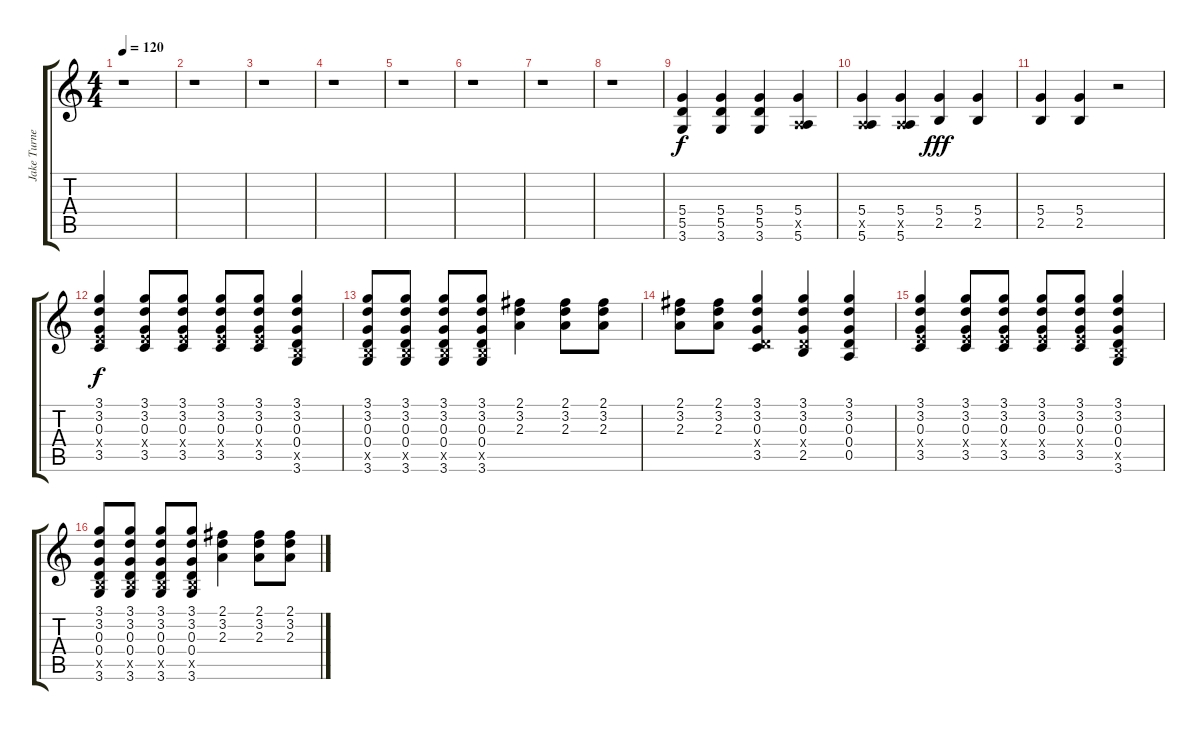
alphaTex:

\track ("Jake Turner" "Jake Turne") {instrument acousticguitarsteel}
\staff {score tabs}
\tuning (E4 B3 G3 D3 A2 E2) {hide}
\ts (4 4)
\tempo 120
\clef g2
\ks c
r.1{dy f} |
r.1 |
r.1 |
r.1 |
r.1 |
r.1 |
r.1 |
r.1 |
(5.4 5.5 3.6).4 (5.4 5.5 3.6).4 (5.4 5.5 3.6).4 (5.4 0.5{x} 5.6).4 |
(5.4 0.5{x} 5.6).4 (5.4 0.5{x} 5.6).4 (5.4 2.5).4{dy fff} (5.4 2.5).4 |
(5.4 2.5).4 (5.4 2.5).4 r.2 |
(3.1 3.2 0.3 2.4{x} 3.5).4{dy f} (3.1 3.2 0.3 2.4{x} 3.5).8 (3.1 3.2 0.3 2.4{x} 3.5).8 (3.1 3.2 0.3 2.4{x} 3.5).8 (3.1 3.2 0.3 2.4{x} 3.5).8 (3.1 3.2 0.3 0.4 2.5{x} 3.6).4 |
(3.1 3.2 0.3 0.4 2.5{x} 3.6).8 (3.1 3.2 0.3 0.4 2.5{x} 3.6).8 (3.1 3.2 0.3 0.4 2.5{x} 3.6).8 (3.1 3.2 0.3 0.4 2.5{x} 3.6).8 (2.1 3.2 2.3).4 (2.1 3.2 2.3).8 (2.1 3.2 2.3).8 |
(2.1 3.2 2.3).8 (2.1 3.2 2.3).8 (3.1 3.2 0.3 0.4{x} 3.5).4 (3.1 3.2 0.3 0.4{x} 2.5).4 (3.1 3.2 0.3 0.4 0.5).4 |
(3.1 3.2 0.3 2.4{x} 3.5).4 (3.1 3.2 0.3 2.4{x} 3.5).8 (3.1 3.2 0.3 2.4{x} 3.5).8 (3.1 3.2 0.3 2.4{x} 3.5).8 (3.1 3.2 0.3 2.4{x} 3.5).8 (3.1 3.2 0.3 0.4 2.5{x} 3.6).4 |
(3.1 3.2 0.3 0.4 2.5{x} 3.6).8 (3.1 3.2 0.3 0.4 2.5{x} 3.6).8 (3.1 3.2 0.3 0.4 2.5{x} 3.6).8 (3.1 3.2 0.3 0.4 2.5{x} 3.6).8 (2.1 3.2 2.3).4 (2.1 3.2 2.3).8 (2.1 3.2 2.3).8
